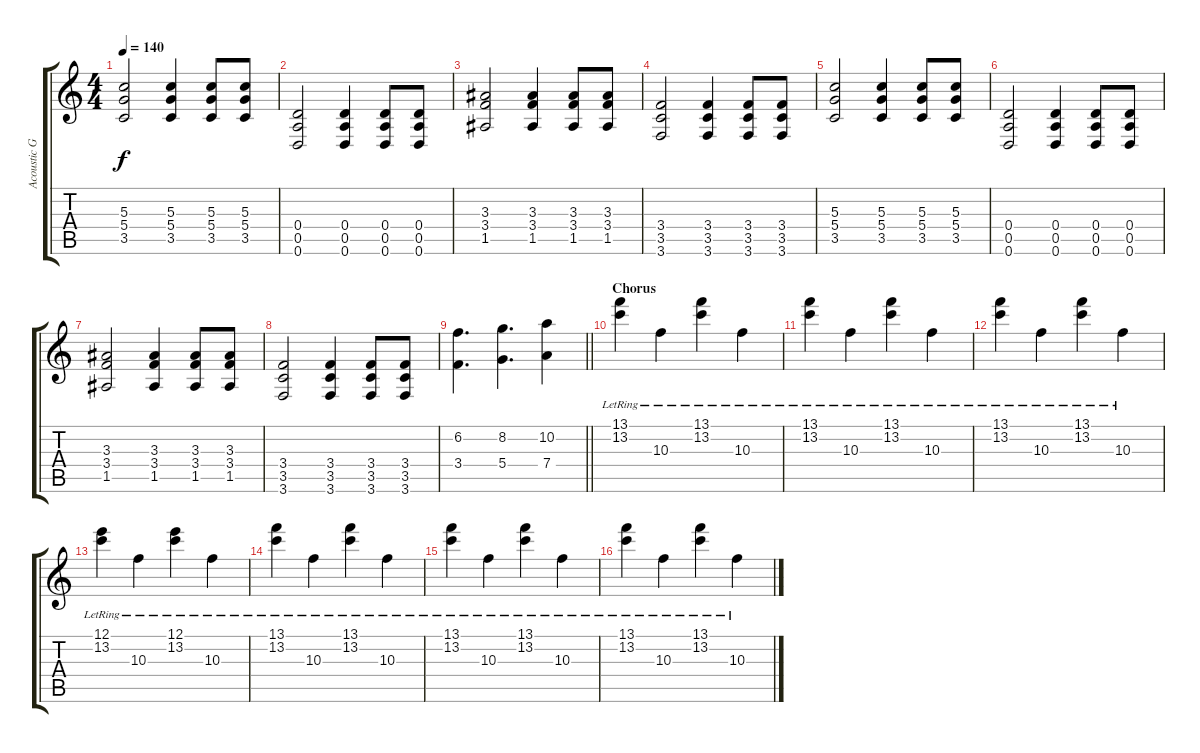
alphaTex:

\track ("Acoustic Guitar II" "Acoustic G") {instrument acousticguitarsteel}
\staff {score tabs}
\tuning (E4 B3 G3 D3 A2 D2) {hide}
\ts (4 4)
\tempo 140
\clef g2
\ks c
(5.3 5.4 3.5).2{dy f} (5.3 5.4 3.5).4 (5.3 5.4 3.5).8 (5.3 5.4 3.5).8 |
(0.4 0.5 0.6).2 (0.4 0.5 0.6).4 (0.4 0.5 0.6).8 (0.4 0.5 0.6).8 |
(3.3 3.4 1.5).2 (3.3 3.4 1.5).4 (3.3 3.4 1.5).8 (3.3 3.4 1.5).8 |
(3.4 3.5 3.6).2 (3.4 3.5 3.6).4 (3.4 3.5 3.6).8 (3.4 3.5 3.6).8 |
(5.3 5.4 3.5).2 (5.3 5.4 3.5).4 (5.3 5.4 3.5).8 (5.3 5.4 3.5).8 |
(0.4 0.5 0.6).2 (0.4 0.5 0.6).4 (0.4 0.5 0.6).8 (0.4 0.5 0.6).8 |
(3.3 3.4 1.5).2 (3.3 3.4 1.5).4 (3.3 3.4 1.5).8 (3.3 3.4 1.5).8 |
(3.4 3.5 3.6).2 (3.4 3.5 3.6).4 (3.4 3.5 3.6).8 (3.4 3.5 3.6).8 |
\barLineRight lightlight
(6.2 3.4).4{d} (8.2 5.4).4{d} (10.2 7.4).4 |
\section ("" "Chorus")
(13.1{lr} 13.2{lr}).4 10.3{lr}.4 (13.1{lr} 13.2{lr}).4 10.3{lr}.4 |
(13.1{lr} 13.2{lr}).4 10.3{lr}.4 (13.1{lr} 13.2{lr}).4 10.3{lr}.4 |
(13.1{lr} 13.2{lr}).4 10.3{lr}.4 (13.1{lr} 13.2{lr}).4 10.3{lr}.4 |
(12.1{lr} 13.2{lr}).4 10.3{lr}.4 (12.1{lr} 13.2{lr}).4 10.3{lr}.4 |
(13.1{lr} 13.2{lr}).4 10.3{lr}.4 (13.1{lr} 13.2{lr}).4 10.3{lr}.4 |
(13.1{lr} 13.2{lr}).4 10.3{lr}.4 (13.1{lr} 13.2{lr}).4 10.3{lr}.4 |
(13.1{lr} 13.2{lr}).4 10.3{lr}.4 (13.1{lr} 13.2{lr}).4 10.3{lr}.4
